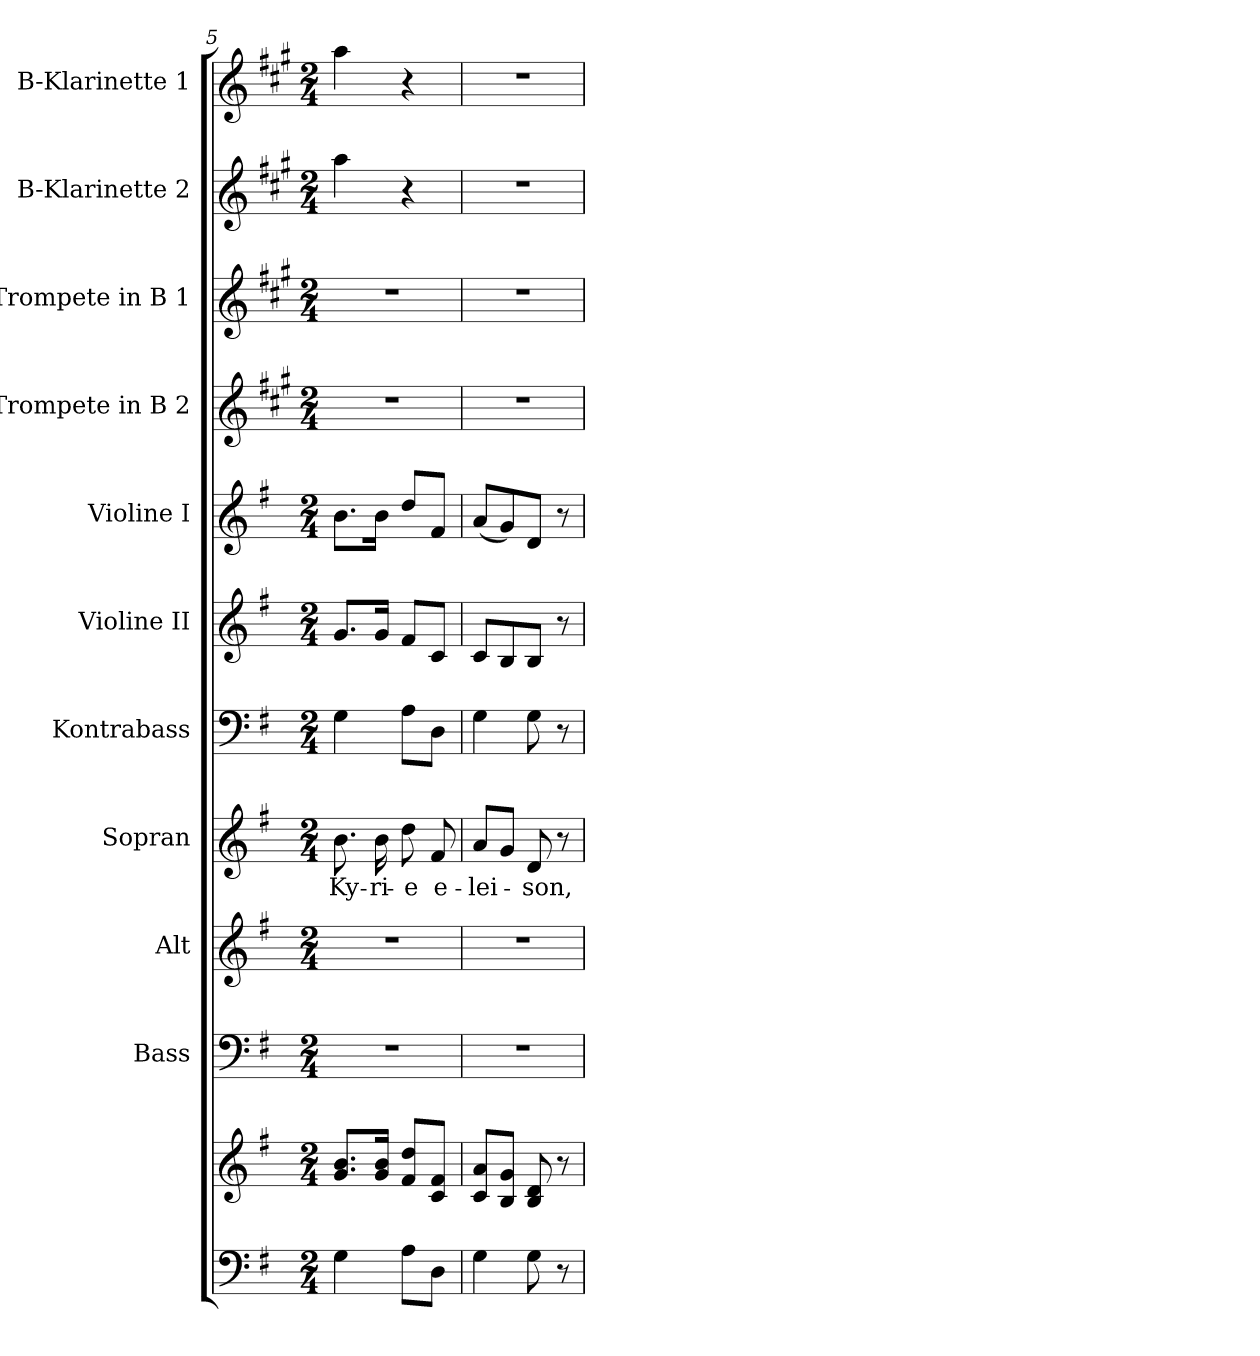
**kern	**kern	**kern	**kern	**kern	**text	**kern	**kern	**kern	**kern	**kern	**kern	**kern
*part11	*part11	*part10	*part9	*part8	*part8	*part7	*part6	*part5	*part4	*part3	*part2	*part1
*staff12	*staff11	*staff10	*staff9	*staff8	*staff8	*staff7	*staff6	*staff5	*staff4	*staff3	*staff2	*staff1
*	*	*I"Bass	*I"Alt	*I"Sopran	*	*I"Kontrabass	*I"Violine II	*I"Violine I	*I"Trompete in B 2	*I"Trompete in B 1	*I"B-Klarinette 2	*I"B-Klarinette 1
*	*	*I'B.	*I'A.	*I'S.	*	*I'Kb.	*I'Vl. II	*I'Vl. I	*I'Tr. 2	*I'Tr. 1	*I'B Kl. 2	*I'B Kl. 1
*clefF4	*clefG2	*clefF4	*clefG2	*clefG2	*	*clefF4	*clefG2	*clefG2	*clefG2	*clefG2	*clefG2	*clefG2
*	*	*	*	*	*	*ITrd7c12	*	*	*ITrd1c2	*ITrd1c2	*ITrd1c2	*ITrd1c2
*k[f#]	*k[f#]	*k[f#]	*k[f#]	*k[f#]	*	*k[f#]	*k[f#]	*k[f#]	*k[f#]	*k[f#]	*k[f#]	*k[f#]
*G:	*G:	*G:	*G:	*G:	*	*G:	*G:	*G:	*G:	*G:	*G:	*G:
*M2/4	*M2/4	*M2/4	*M2/4	*M2/4	*	*M2/4	*M2/4	*M2/4	*M2/4	*M2/4	*M2/4	*M2/4
=5	=5	=5	=5	=5	=5	=5	=5	=5	=5	=5	=5	=5
!	!	!	!	!	!LO:LY:b	!	!	!	!	!	!	!
4G\	8.g/ 8.b/L	2r	2r	8.b\	Ky-	4GG\	8.g/L	8.b\L	2r	2r	4gg\	4gg\
!	!	!	!	!	!LO:LY:b	!	!	!	!	!	!	!
.	16g/ 16b/Jk	.	.	16b\	-ri-	.	16g/Jk	16b\Jk	.	.	.	.
!	!	!	!	!	!LO:LY:b	!	!	!	!	!	!	!
8A\L	8f#/ 8dd/L	.	.	8dd\	-e	8AA\L	8f#/L	8dd/L	.	.	4r	4r
!	!	!	!	!	!LO:LY:b	!	!	!	!	!	!	!
8D\J	8c/ 8f#/J	.	.	8f#/	e-	8DD\J	8c/J	8f#/J	.	.	.	.
=6	=6	=6	=6	=6	=6	=6	=6	=6	=6	=6	=6	=6
!	!	!	!	!	!LO:LY:b	!	!	!	!	!	!	!
4G\	8c/ 8a/L	2r	2r	8a/L	-lei-	4GG\	8c/L	(<8a/L	2r	2r	2r	2r
.	8B/ 8g/J	.	.	8g/J	.	.	8B/	8g/)	.	.	.	.
!	!	!	!	!	!LO:LY:b	!	!	!	!	!	!	!
8G\	8B/ 8d/	.	.	8d/	-son,	8GG\	8B/J	8d/J	.	.	.	.
8r	8r	.	.	8r	.	8r	8r	8r	.	.	.	.
=	=	=	=	=	=	=	=	=	=	=	=	=
*-	*-	*-	*-	*-	*-	*-	*-	*-	*-	*-	*-	*-
